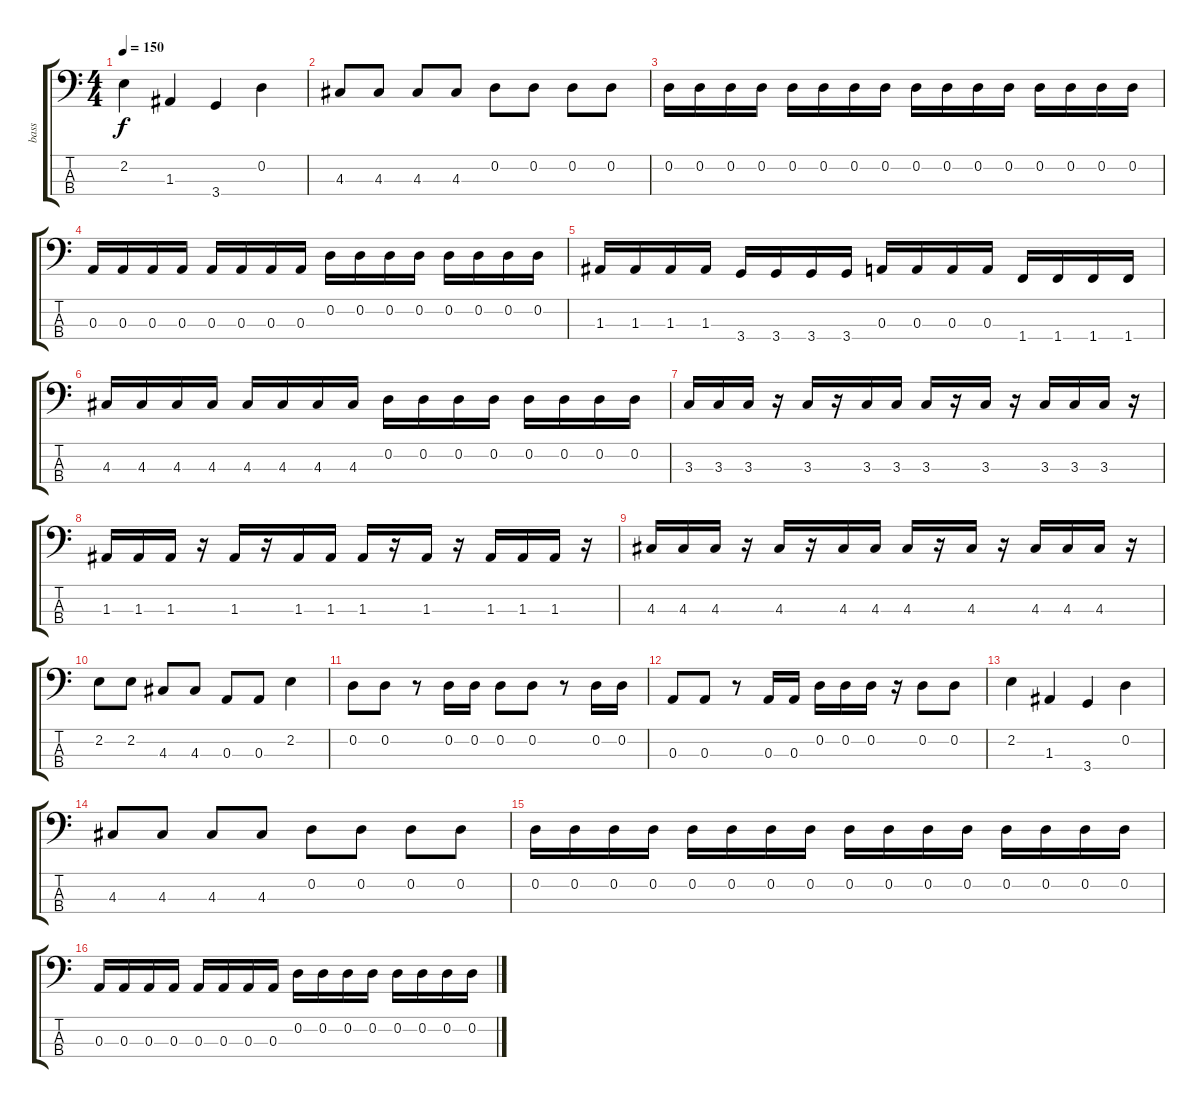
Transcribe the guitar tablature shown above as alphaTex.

\track ("bass" "bass") {instrument electricbassfinger}
\staff {score tabs}
\tuning (G2 D2 A1 E1) {hide}
\ts (4 4)
\tempo 150
\clef f4
\ks c
2.2.4{dy f} 1.3.4 3.4.4 0.2.4 |
4.3.8 4.3.8 4.3.8 4.3.8 0.2.8 0.2.8 0.2.8 0.2.8 |
0.2.16 0.2.16 0.2.16 0.2.16 0.2.16 0.2.16 0.2.16 0.2.16 0.2.16 0.2.16 0.2.16 0.2.16 0.2.16 0.2.16 0.2.16 0.2.16 |
0.3.16 0.3.16 0.3.16 0.3.16 0.3.16 0.3.16 0.3.16 0.3.16 0.2.16 0.2.16 0.2.16 0.2.16 0.2.16 0.2.16 0.2.16 0.2.16 |
1.3.16 1.3.16 1.3.16 1.3.16 3.4.16 3.4.16 3.4.16 3.4.16 0.3.16 0.3.16 0.3.16 0.3.16 1.4.16 1.4.16 1.4.16 1.4.16 |
4.3.16 4.3.16 4.3.16 4.3.16 4.3.16 4.3.16 4.3.16 4.3.16 0.2.16 0.2.16 0.2.16 0.2.16 0.2.16 0.2.16 0.2.16 0.2.16 |
3.3.16 3.3.16 3.3.16 r.16 3.3.16 r.16 3.3.16 3.3.16 3.3.16 r.16 3.3.16 r.16 3.3.16 3.3.16 3.3.16 r.16 |
1.3.16 1.3.16 1.3.16 r.16 1.3.16 r.16 1.3.16 1.3.16 1.3.16 r.16 1.3.16 r.16 1.3.16 1.3.16 1.3.16 r.16 |
4.3.16 4.3.16 4.3.16 r.16 4.3.16 r.16 4.3.16 4.3.16 4.3.16 r.16 4.3.16 r.16 4.3.16 4.3.16 4.3.16 r.16 |
2.2.8 2.2.8 4.3.8 4.3.8 0.3.8 0.3.8 2.2.4 |
0.2.8 0.2.8 r.8 0.2.16 0.2.16 0.2.8 0.2.8 r.8 0.2.16 0.2.16 |
0.3.8 0.3.8 r.8 0.3.16 0.3.16 0.2.16 0.2.16 0.2.16 r.16 0.2.8 0.2.8 |
2.2.4 1.3.4 3.4.4 0.2.4 |
4.3.8 4.3.8 4.3.8 4.3.8 0.2.8 0.2.8 0.2.8 0.2.8 |
0.2.16 0.2.16 0.2.16 0.2.16 0.2.16 0.2.16 0.2.16 0.2.16 0.2.16 0.2.16 0.2.16 0.2.16 0.2.16 0.2.16 0.2.16 0.2.16 |
0.3.16 0.3.16 0.3.16 0.3.16 0.3.16 0.3.16 0.3.16 0.3.16 0.2.16 0.2.16 0.2.16 0.2.16 0.2.16 0.2.16 0.2.16 0.2.16
